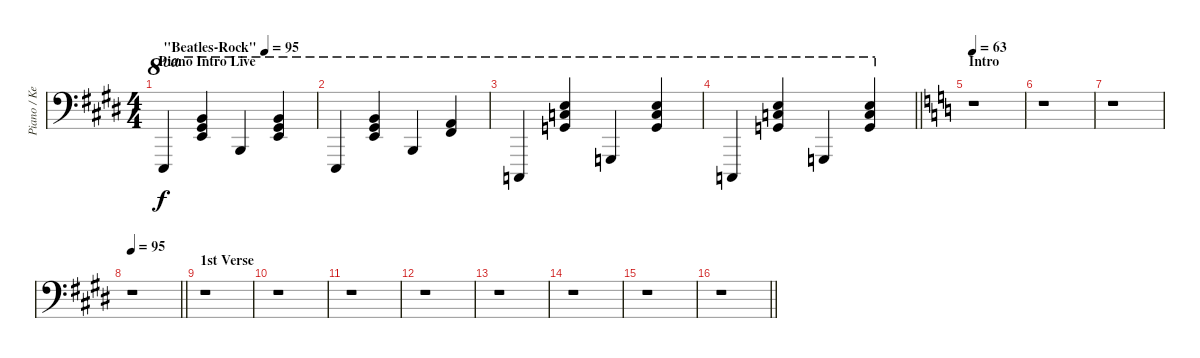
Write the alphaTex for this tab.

\track ("Piano / Keyboard (left hand)" "Piano / Ke") {instrument acousticgrandpiano}
\staff {score}
\tuning (G2 D2 A1 E1 B0) {hide}
\ts (4 4)
\section ("" "Piano Intro Live")
\tempo (95 "\"Beatles-Rock\"")
\clef f4
\ks e
17.5.4{ot 8va dy f instrument acousticgrandpiano} (16.1 18.2 19.3).4{ot 8va} 19.4.4{ot 8va} (16.1 18.2 19.3).4{ot 8va} |
17.5.4{ot 8va} (16.1 18.2 19.3).4{ot 8va} 19.4.4{ot 8va} (14.1 16.2).4{ot 8va} |
13.5.4{ot 8va} (21.1 22.2 22.3).4{ot 8va} 15.4.4{ot 8va} (21.1 22.2 22.3).4{ot 8va} |
\barLineRight lightlight
13.5.4{ot 8va} (21.1 22.2 22.3).4{ot 8va} 15.4.4{ot 8va} (21.1 22.2 22.3).4{ot 8va} |
\section ("" "Intro")
\tempo 63
\ks c
r.1 |
r.1 |
r.1 |
\tempo 95
\barLineRight lightlight
\ks e
r.1 |
\section ("" "1st Verse")
r.1 |
r.1 |
r.1 |
r.1 |
r.1 |
r.1 |
r.1 |
\barLineRight lightlight
r.1
